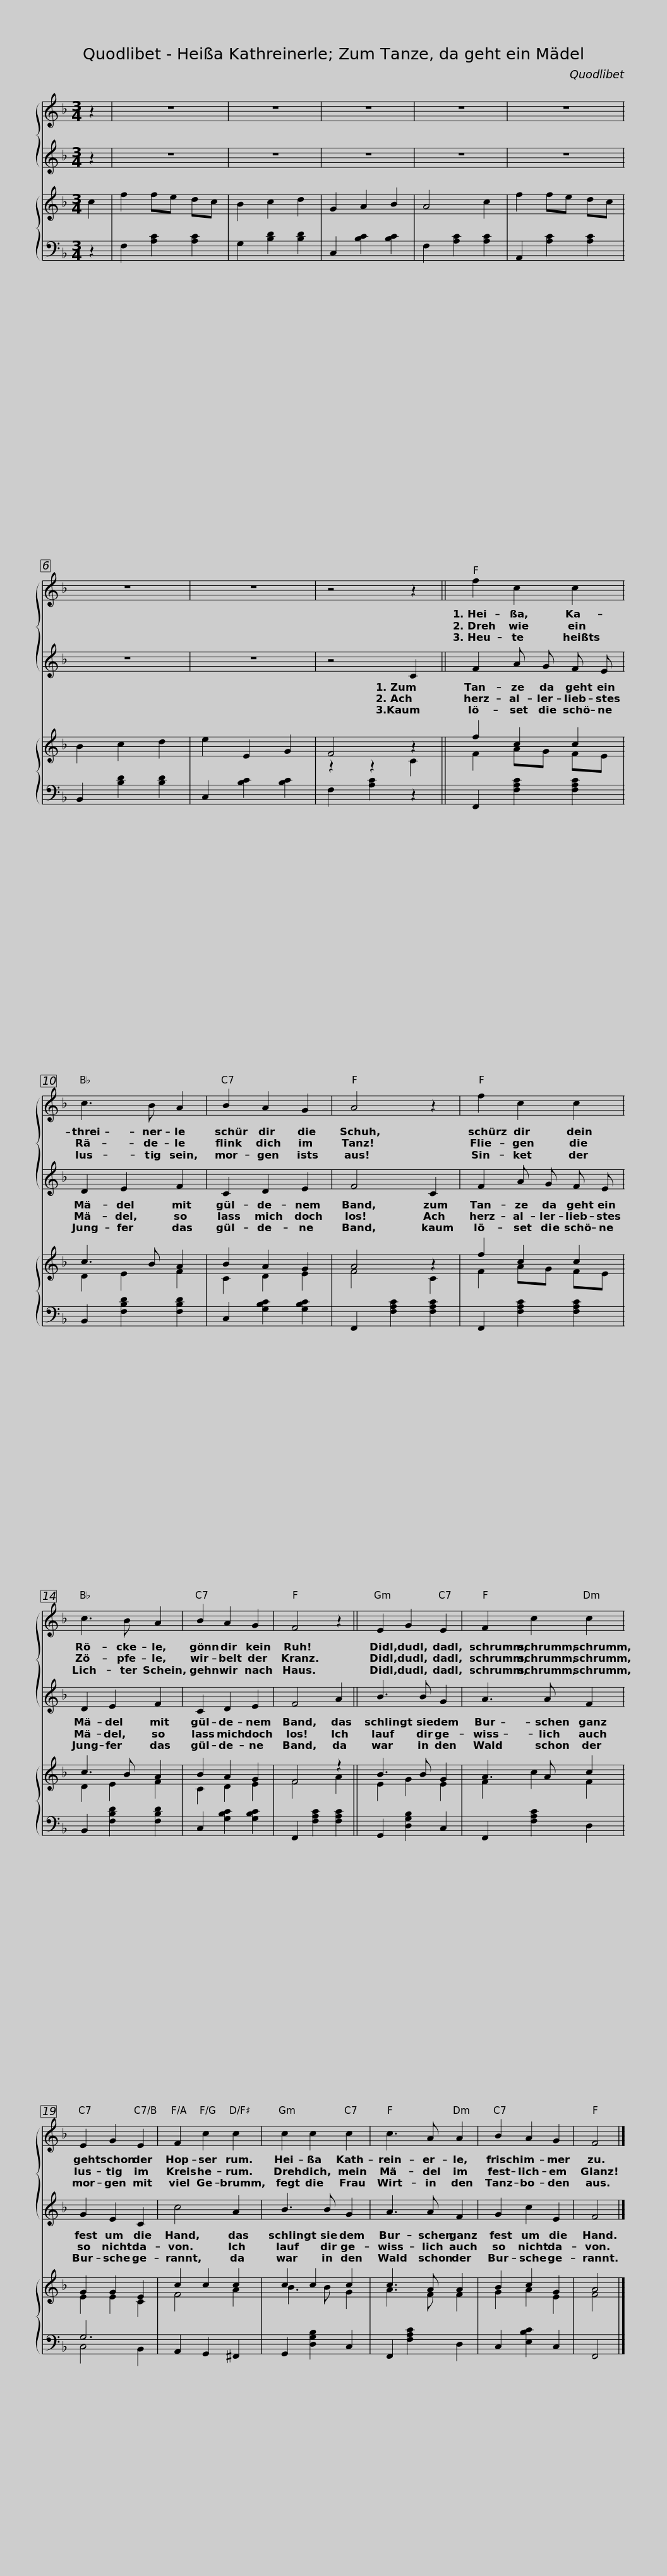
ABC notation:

X:1
%%score { 1 2 } { ( 3 5 ) | ( 4 6 ) }
L:1/8
M:3/4
I:linebreak $
K:F
V:1 treble
V:2 treble
V:3 treble
V:5 treble
V:4 bass
V:6 bass
V:1
 z2 | z6 | z6 | z6 | z6 | %5
 z6 | z6 | z6 | z4 z2 ||$ f2 c2 c2 | %10
 c3 B A2 | B2 A2 G2 | A4 z2 | f2 c2 c2 | c3 B A2 |$ %15
 B2 A2 G2 | F4 z2 || E2 G2 E2 | F2 c2 c2 | E2 G2 E2 | %20
 F2 c2 c2 |$ c2 c2 c2 | c3 A A2 | B2 A2 G2 | F4 |] %25
V:2
 z2 | z6 | z6 | z6 | z6 | %5
 z6 | z6 | z6 | z4 C2 ||$ F2 A G F E | %10
 D2 E2 F2 | C2 D2 E2 | F4 C2 | F2 A G F E | D2 E2 F2 |$ %15
 C2 D2 E2 | F4 A2 || B3 B G2 | A3 A F2 | G2 E2 C2 | %20
 c4 A2 |$ B3 B G2 | A3 A F2 | G2 c2 E2 | F4 |] %25
V:3
 c2 | f2 fe dc | B2 c2 d2 | G2 A2 B2 | A4 c2 | %5
 f2 fe dc | B2 c2 d2 | e2 E2 G2 | F4 z2 ||$ f2 c2 c2 | %10
 c3 B A2 | B2 A2 G2 | A4 z2 | f2 c2 c2 | c3 B A2 |$ %15
 B2 A2 G2 | F4 z2 || B3 B G2 | A3 A c2 | G2 G2 E2 | %20
 c2 c2 c2 |$ c2 c2 c2 | c3 A A2 | B2 c2 G2 | A4 |] %25
V:4
 z2 | F,2 [A,C]2 [A,C]2 | G,2 [B,D]2 [B,D]2 | C,2 [B,C]2 [B,C]2 | F,2 [A,C]2 [A,C]2 | %5
 A,,2 [A,C]2 [A,C]2 | B,,2 [B,D]2 [B,D]2 | C,2 [B,C]2 [B,C]2 | F,2 [A,C]2 z2 ||$ F,,2 [F,A,C]2 [F,A,C]2 | %10
 B,,2 [F,B,D]2 [F,B,D]2 | C,2 [G,B,C]2 [G,B,C]2 | F,,2 [F,A,C]2 [F,A,C]2 | F,,2 [F,A,C]2 [F,A,C]2 | B,,2 [F,B,D]2 [F,B,D]2 |$ %15
 C,2 [G,B,C]2 [G,B,C]2 | F,,2 [F,A,C]2 [F,A,C]2 || G,,2 [D,G,B,]2 C,2 | F,,2 [F,A,C]2 D,2 | G,6 | %20
 A,,2 G,,2 ^F,,2 |$ G,,2 [D,G,B,]2 C,2 | F,,2 [F,A,C]2 D,2 | C,2 [E,B,C]2 C,2 | F,,4 |] %25
V:5
 x2 | x6 | x6 | x6 | x6 | %5
 x6 | x6 | x6 | z2 z2 C2 ||$ F2 AG FE | %10
 D2 E2 F2 | C2 D2 E2 | F4 C2 | F2 AG FE | D2 E2 F2 |$ %15
 C2 D2 E2 | F4 A2 || E2 G2 E2 | F2 c2 F2 | E2 E2 C2 | %20
 F4 A2 |$ B3 B G2 | A3 F F2 | G2 A2 E2 | F4 |] %25
V:6
 x2 | x6 | x6 | x6 | x6 | %5
 x6 | x6 | x6 | x6 ||$ x6 | %10
 x6 | x6 | x6 | x6 | x6 |$ %15
 x6 | x6 || x6 | x6 | C,4 B,,2 | %20
 x6 |$ x6 | x6 | x6 | x4 |] %25
